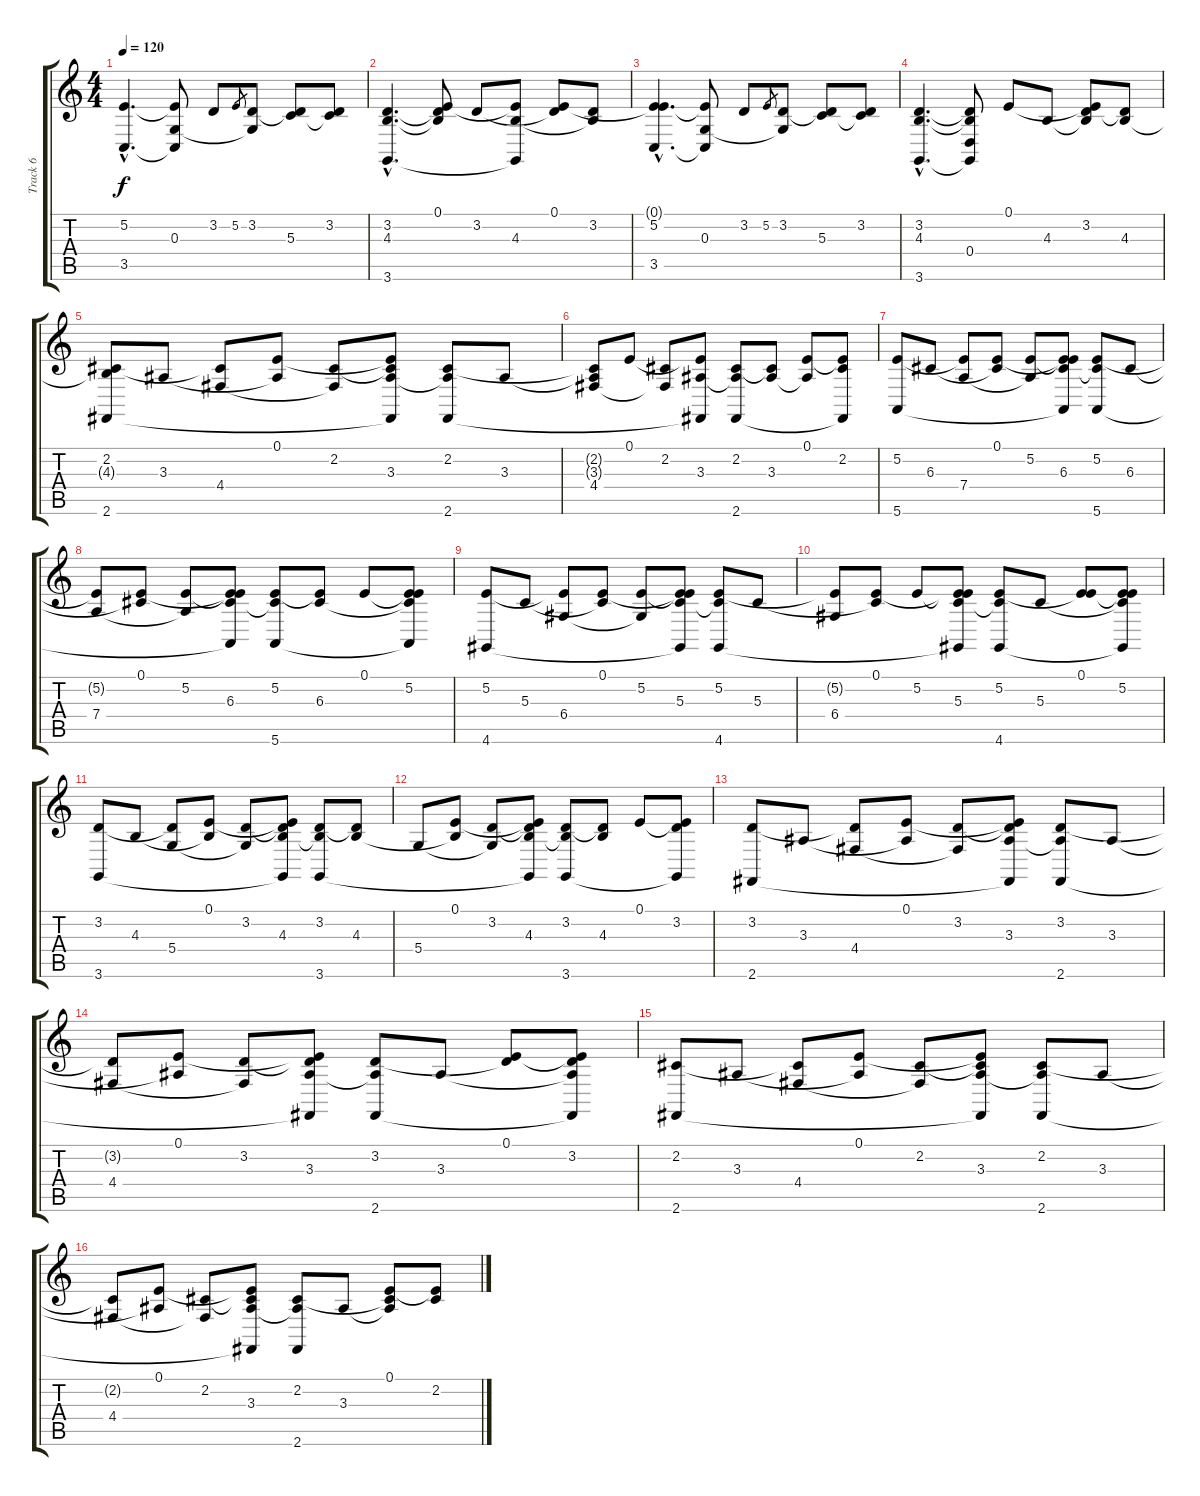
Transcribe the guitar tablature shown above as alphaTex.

\track ("Track 6" "Track 6") {instrument synthstrings2}
\staff {score tabs}
\tuning (E4 B3 G3 D3 A2 E2) {hide}
\ts (4 4)
\tempo 120
\clef g2
\ks c
(5.2{hac} 3.5{hac}).4{d dy f} (5.2{t} 0.3 3.5{t}).8 3.2.8 5.2.8{gr} (3.2 0.3{t}).8 (3.2{t} 5.3).8 (3.2 5.3{t}).8 |
(3.2{hac} 4.3{hac} 3.6{hac}).4{d} (0.1 3.2{t} 4.3{t}).8 3.2.8 (0.1{t} 4.3 3.6{t}).8 (0.1 3.2{t}).8 (3.2 4.3{t}).8 |
(0.1{hac t} 5.2{hac} 3.5{hac}).4{d} (5.2{t} 0.3 3.5{t}).8 3.2.8 5.2.8{gr} (3.2 0.3{t}).8 (3.2{t} 5.3).8 (3.2 5.3{t}).8 |
(3.2{hac} 4.3{hac} 3.6{hac}).4{d} (3.2{t} 4.3{t} 0.4 3.6{t}).8 0.1.8 4.3.8 (0.1{t} 3.2 4.3{t}).8 (3.2{t} 4.3).8 |
(2.2 4.3{t} 2.6).8 3.3.8 (2.2{t} 4.4).8 (0.1 3.3{t}).8 (2.2 4.4{t}).8 (0.1{t} 2.2{t} 3.3 2.6{t}).8 (2.2 3.3{t} 2.6).8 3.3.8 |
(2.2{t} 3.3{t} 4.4).8 0.1.8 (2.2 4.4{t}).8 (0.1{t} 3.3 2.6{t}).8 (2.2 3.3{t} 2.6).8 (2.2{t} 3.3).8 (0.1 3.3{t}).8 (0.1{t} 2.2 2.6{t}).8 |
(5.2 5.6).8 6.3.8 (5.2{t} 7.4).8 (0.1 6.3{t}).8 (5.2 7.4{t}).8 (0.1{t} 5.2{t} 6.3 5.6{t}).8 (5.2 6.3{t} 5.6).8 6.3.8 |
(5.2{t} 7.4).8 (0.1 6.3{t}).8 (5.2 7.4{t}).8 (0.1{t} 5.2{t} 6.3 5.6{t}).8 (5.2 6.3{t} 5.6).8 (5.2{t} 6.3).8 0.1.8 (0.1{t} 5.2 6.3{t} 5.6{t}).8 |
(5.2 4.6).8 5.3.8 (5.2{t} 6.4).8 (0.1 5.3{t}).8 (5.2 6.4{t}).8 (0.1{t} 5.2{t} 5.3 4.6{t}).8 (5.2 5.3{t} 4.6).8 5.3.8 |
(5.2{t} 6.4).8 (0.1 5.3{t}).8 5.2.8 (0.1{t} 5.2{t} 5.3 4.6{t}).8 (5.2 5.3{t} 4.6).8 5.3.8 (0.1 5.2{t}).8 (0.1{t} 5.2 5.3{t} 4.6{t}).8 |
(3.2 3.6).8 4.3.8 (3.2{t} 5.4).8 (0.1 4.3{t}).8 (3.2 5.4{t}).8 (0.1{t} 3.2{t} 4.3 3.6{t}).8 (3.2 4.3{t} 3.6).8 (3.2{t} 4.3).8 |
5.4.8 (0.1 4.3{t}).8 (3.2 5.4{t}).8 (0.1{t} 3.2{t} 4.3 3.6{t}).8 (3.2 4.3{t} 3.6).8 (3.2{t} 4.3).8 0.1.8 (0.1{t} 3.2 3.6{t}).8 |
(3.2 2.6).8 3.3.8 (3.2{t} 4.4).8 (0.1 3.3{t}).8 (3.2 4.4{t}).8 (0.1{t} 3.2{t} 3.3 2.6{t}).8 (3.2 3.3{t} 2.6).8 3.3.8 |
(3.2{t} 4.4).8 (0.1 3.3{t}).8 (3.2 4.4{t}).8 (0.1{t} 3.2{t} 3.3 2.6{t}).8 (3.2 3.3{t} 2.6).8 3.3.8 (0.1 3.2{t}).8 (0.1{t} 3.2 3.3{t} 2.6{t}).8 |
(2.2 2.6).8 3.3.8 (2.2{t} 4.4).8 (0.1 3.3{t}).8 (2.2 4.4{t}).8 (0.1{t} 2.2{t} 3.3 2.6{t}).8 (2.2 3.3{t} 2.6).8 3.3.8 |
(2.2{t} 4.4).8 (0.1 3.3{t}).8 (2.2 4.4{t}).8 (0.1{t} 2.2{t} 3.3 2.6{t}).8 (2.2 3.3{t} 2.6).8 3.3.8 (0.1 2.2{t} 3.3{t}).8 (0.1{t} 2.2).8
